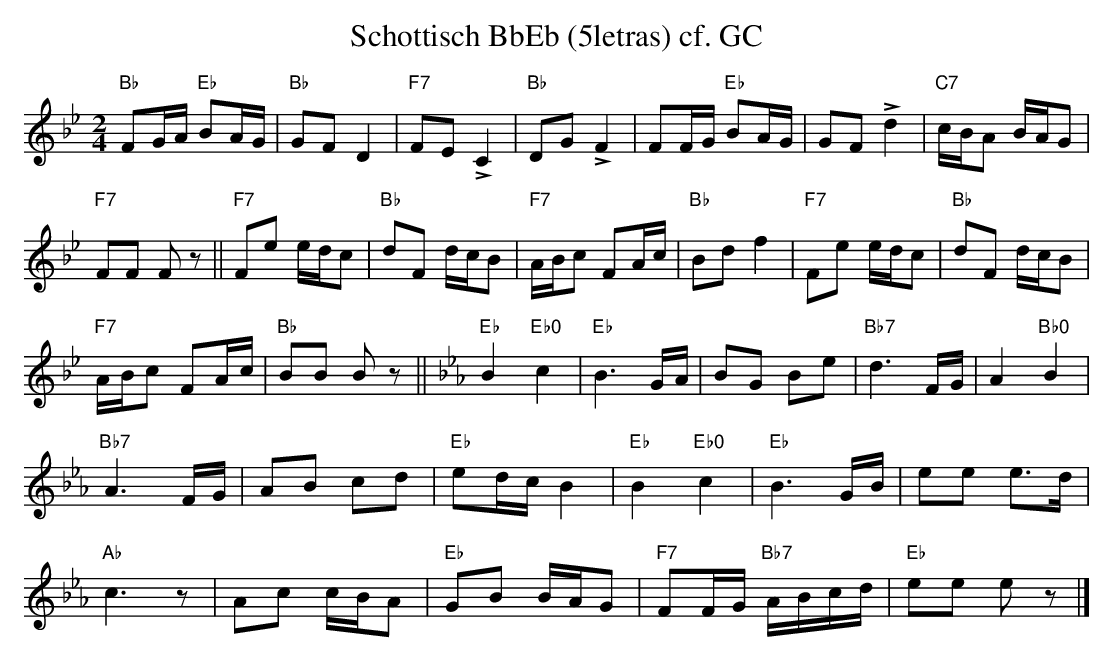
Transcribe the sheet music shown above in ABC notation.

X:1
T:Schottisch BbEb (5letras) cf. GC
M:2/4
L:1/16
K:Bbmaj%%MIDI gchordon
"Bb"F2GA "Eb"B2AG | "Bb"G2F2D4 | "F7"F2E2!>!C4 | "Bb"D2G2!>!F4 | F2FG "Eb"B2AG | G2F2 !>!d4 | "C7"cBA2 BAG2 |
"F7"F2F2 F2z2 || "F7"F2e2 edc2 | "Bb"d2F2 dcB2 | "F7"ABc2 F2Ac | "Bb"B2d2f4 | "F7"F2e2 edc2 | "Bb"d2F2 dcB2 |
"F7"ABc2 F2Ac | "Bb"B2B2 B2z2 || [K:Ebmaj] "Eb"B4"Eb0"c4 | "Eb"B6GA | B2G2 B2e2 | "Bb7"d6FG | A4"Bb0"B4 |
"Bb7"A6FG | A2B2 c2d2 | "Eb"e2dcB4 | "Eb"B4"Eb0"c4 | "Eb"B6GB | e2e2 e3d |
"Ab"c6z2 | A2c2 cBA2 | "Eb"G2B2 BAG2 | "F7"F2FG "Bb7"ABcd | "Eb"e2e2 e2z2 |]
